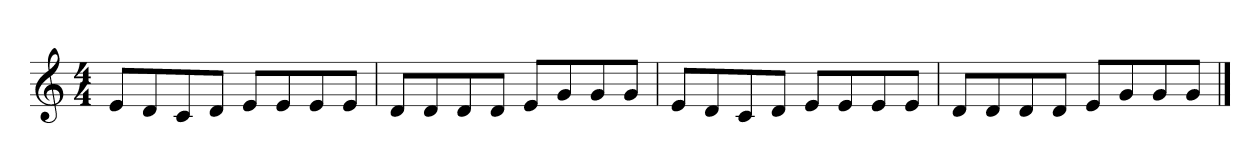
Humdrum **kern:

**kern	**dynam
*part1	*part1
*staff1	*staff1
*clefG2	*
*k[]	*
*C:	*
*M4/4	*
=1	=1
8eL	.
8d	.
8c	.
8dJ	.
8eL	.
8e	.
8e	.
8eJ	.
=2	=2
8dL	stacc. sempre
8d	.
8d	.
8dJ	.
8eL	.
8g	.
8g	.
8gJ	.
!!LO:LB:g=z
=3	=3
8eL	.
8d	.
8c	.
8dJ	.
8eL	.
8e	.
8e	.
8eJ	.
=4	=4
8dL	sim.
8d	.
8d	.
8dJ	.
8eL	.
8g	.
8g	.
8gJ	.
==	==
*-	*-
